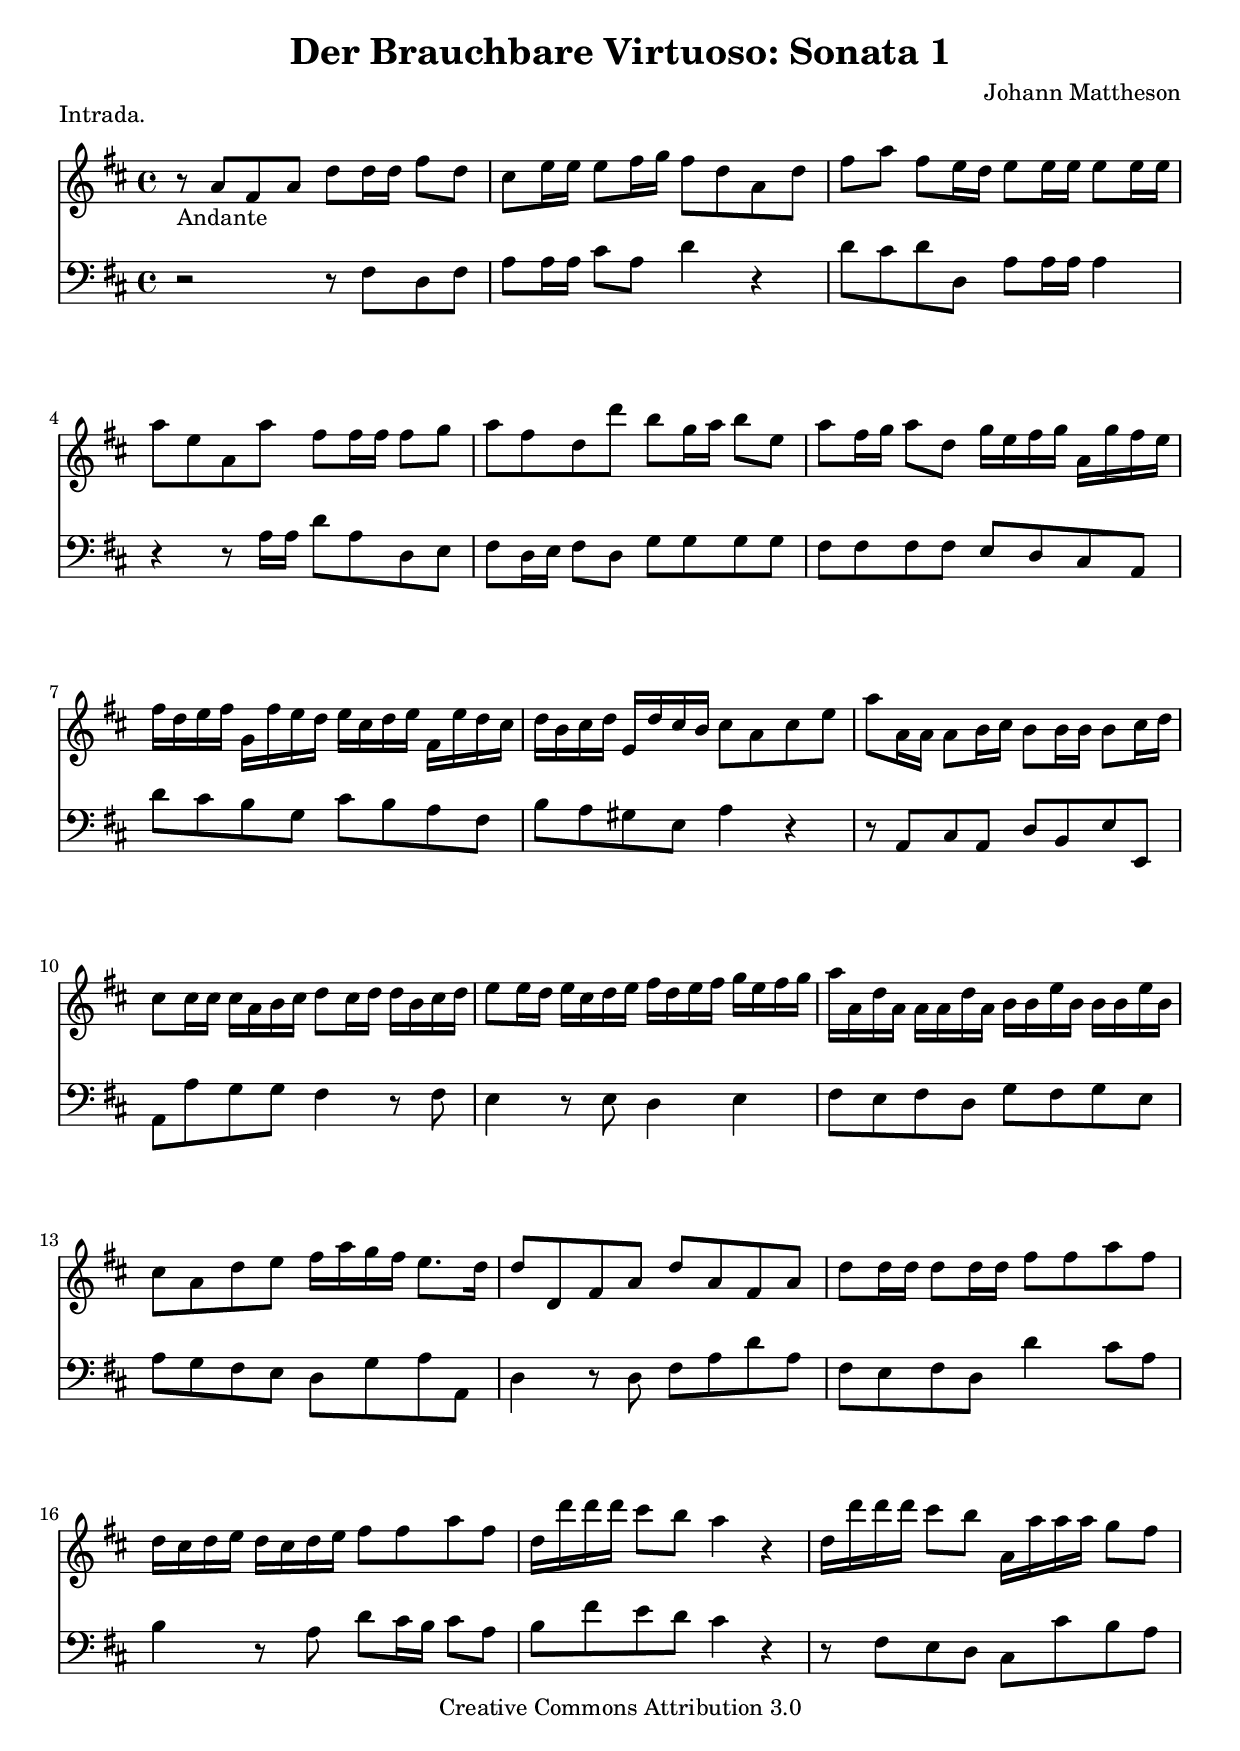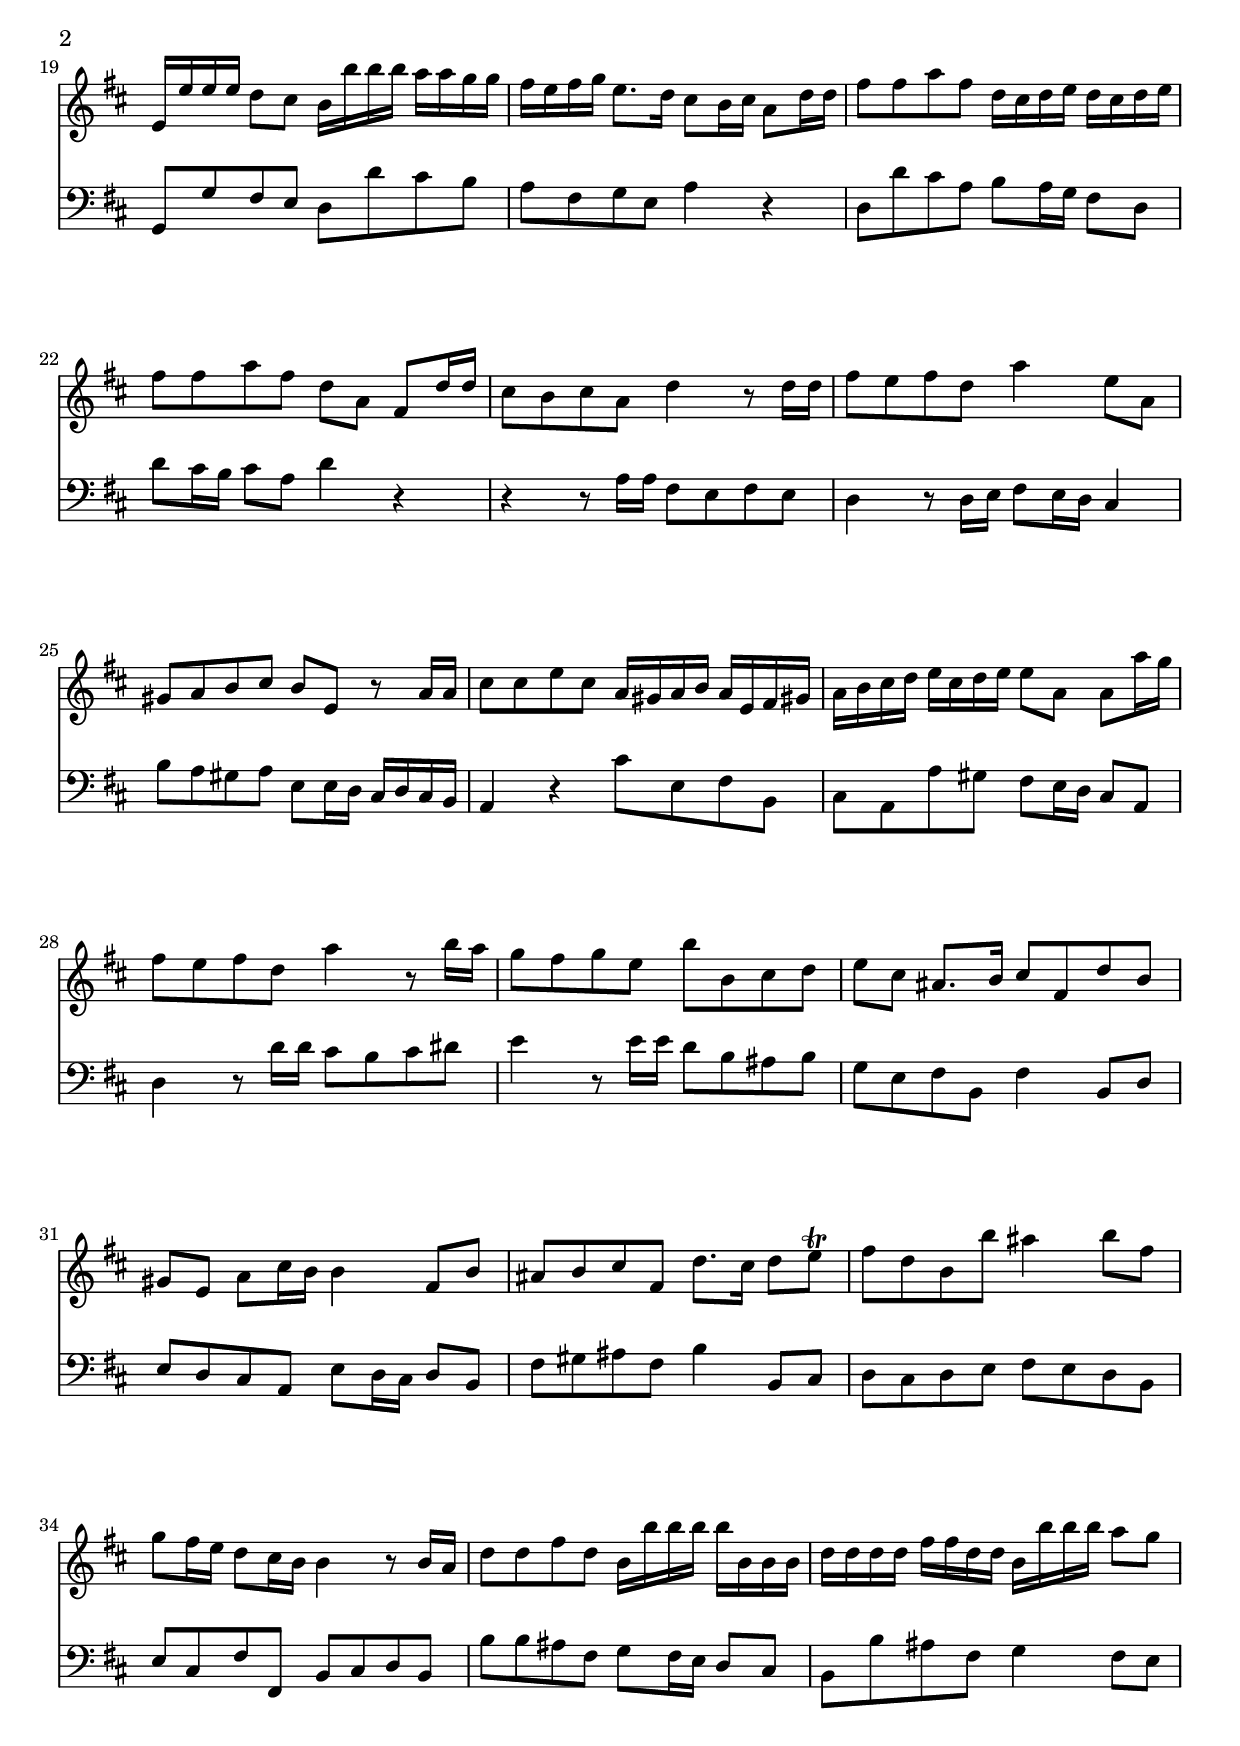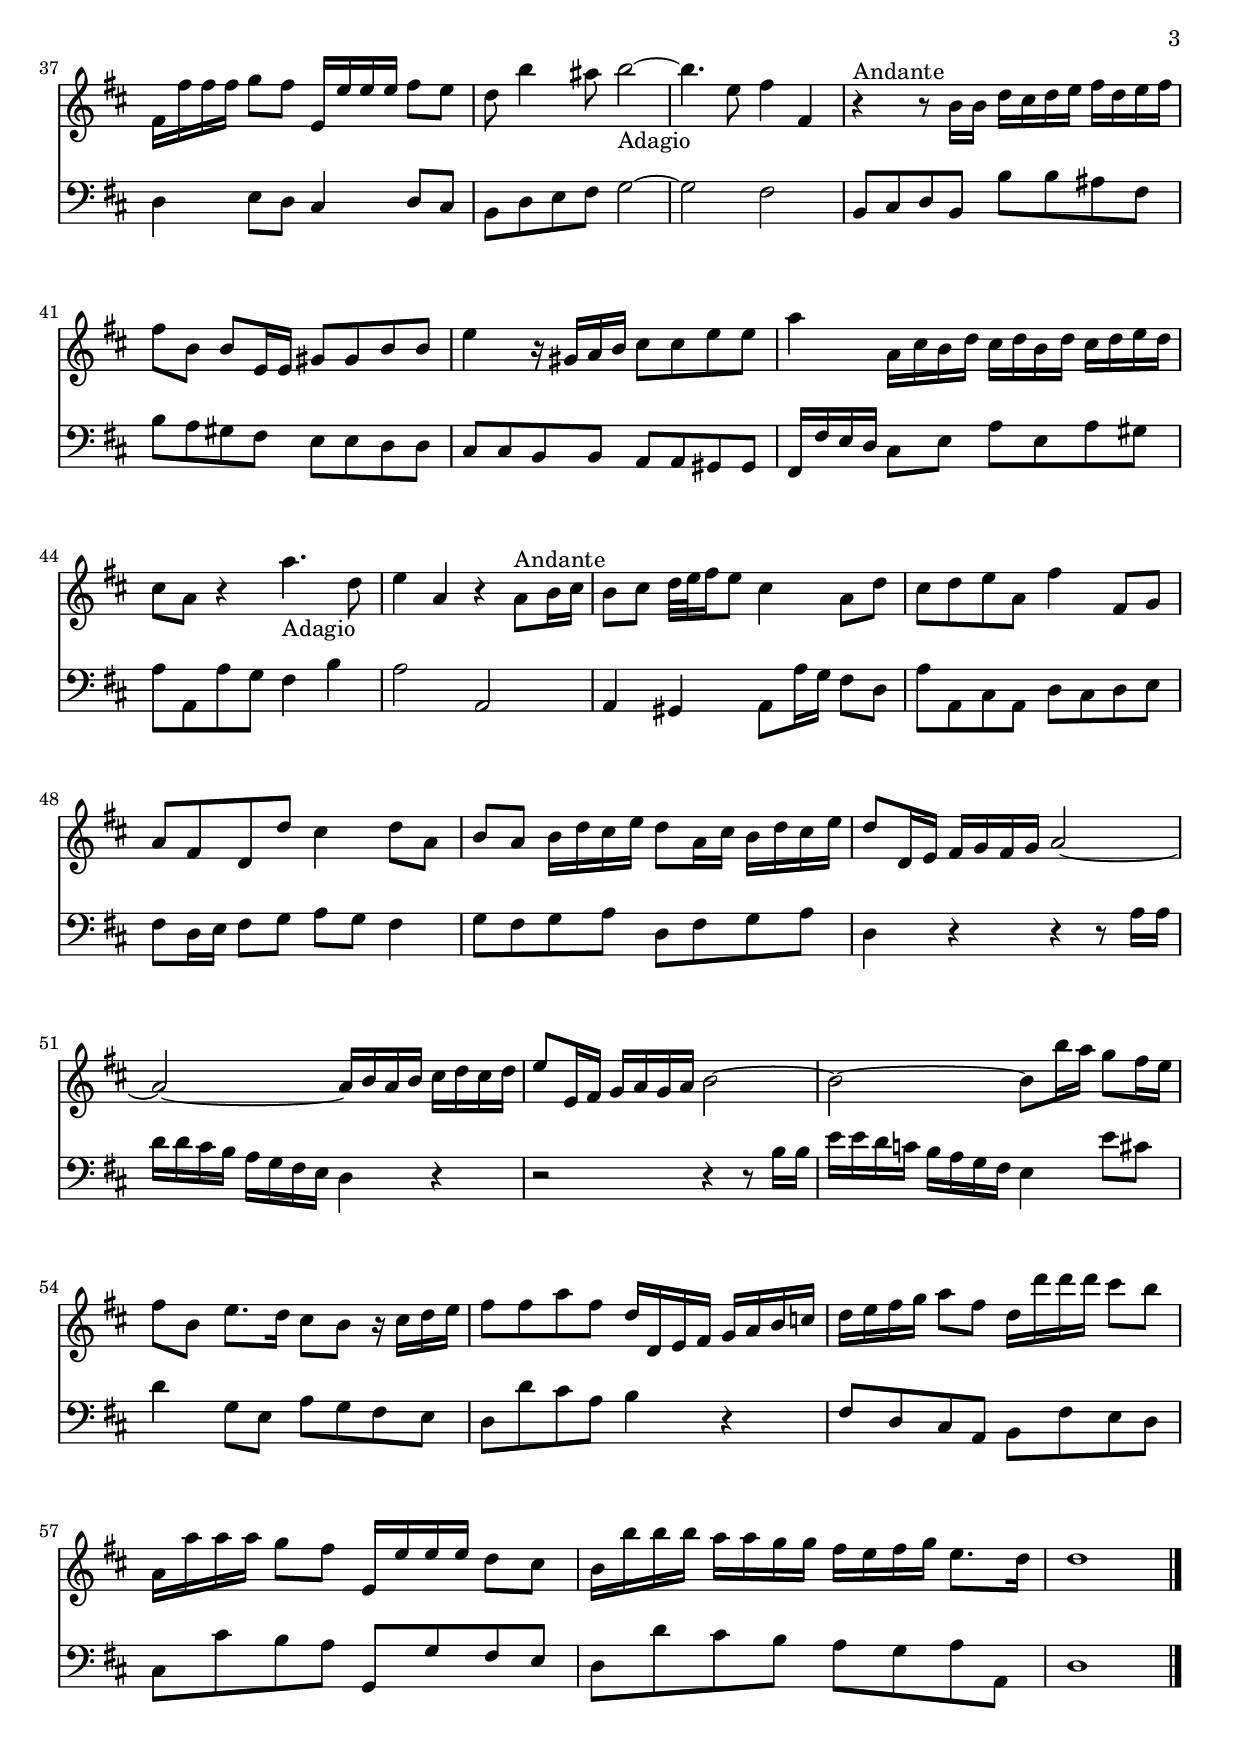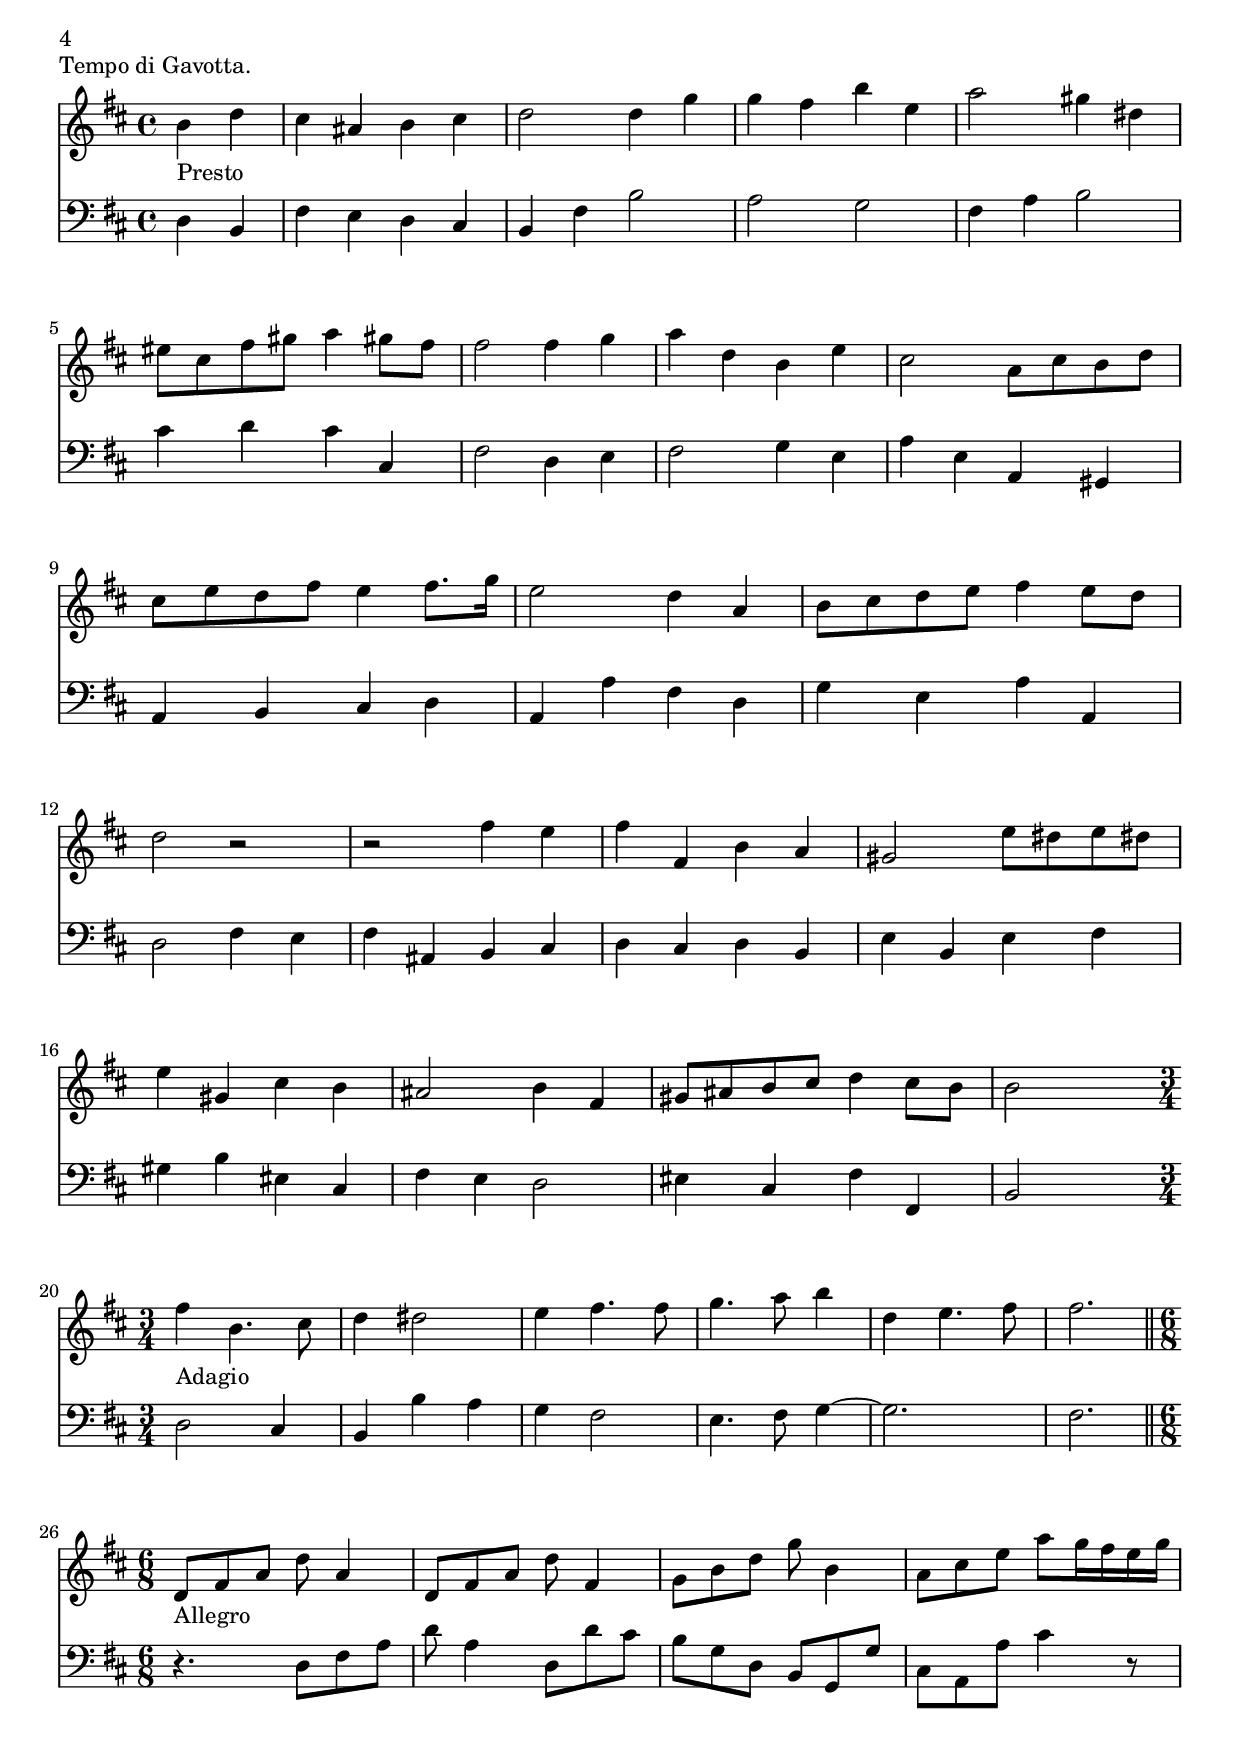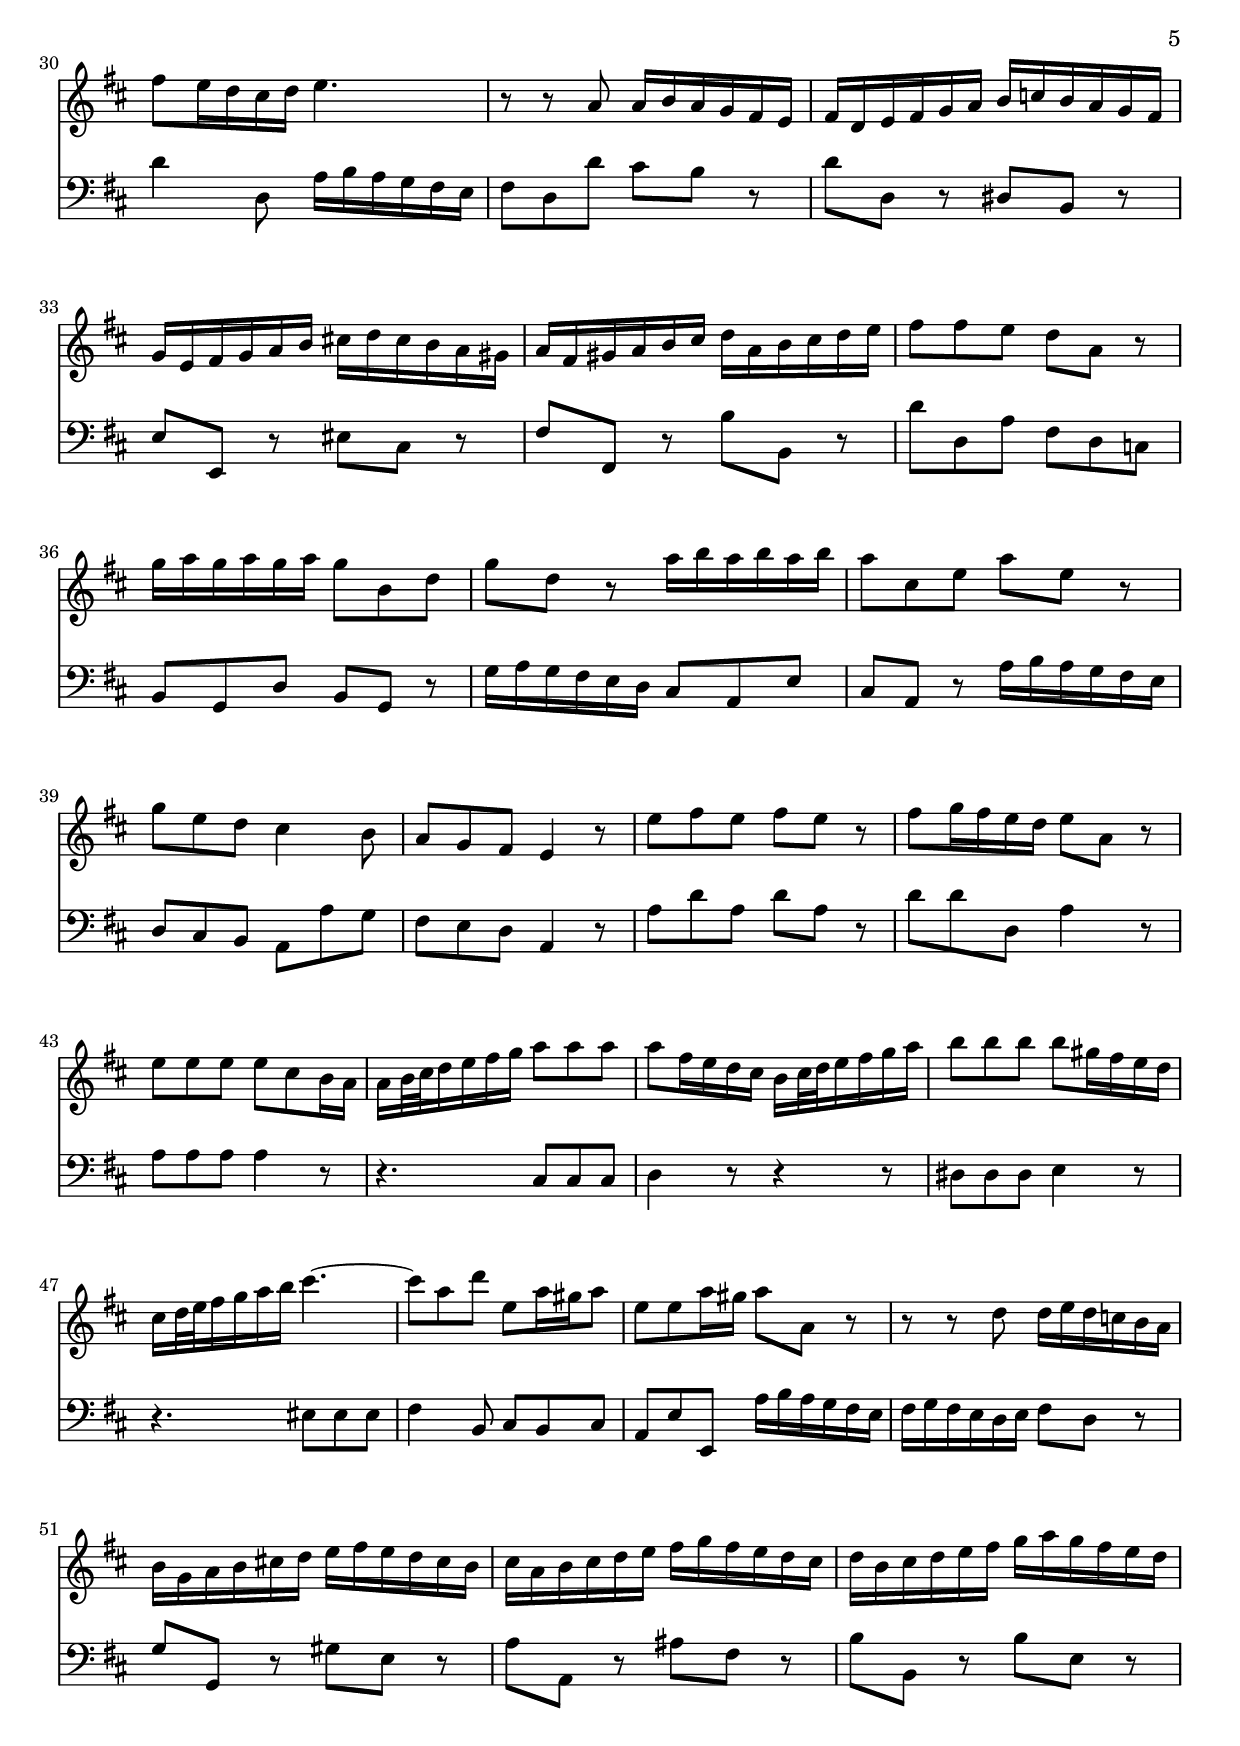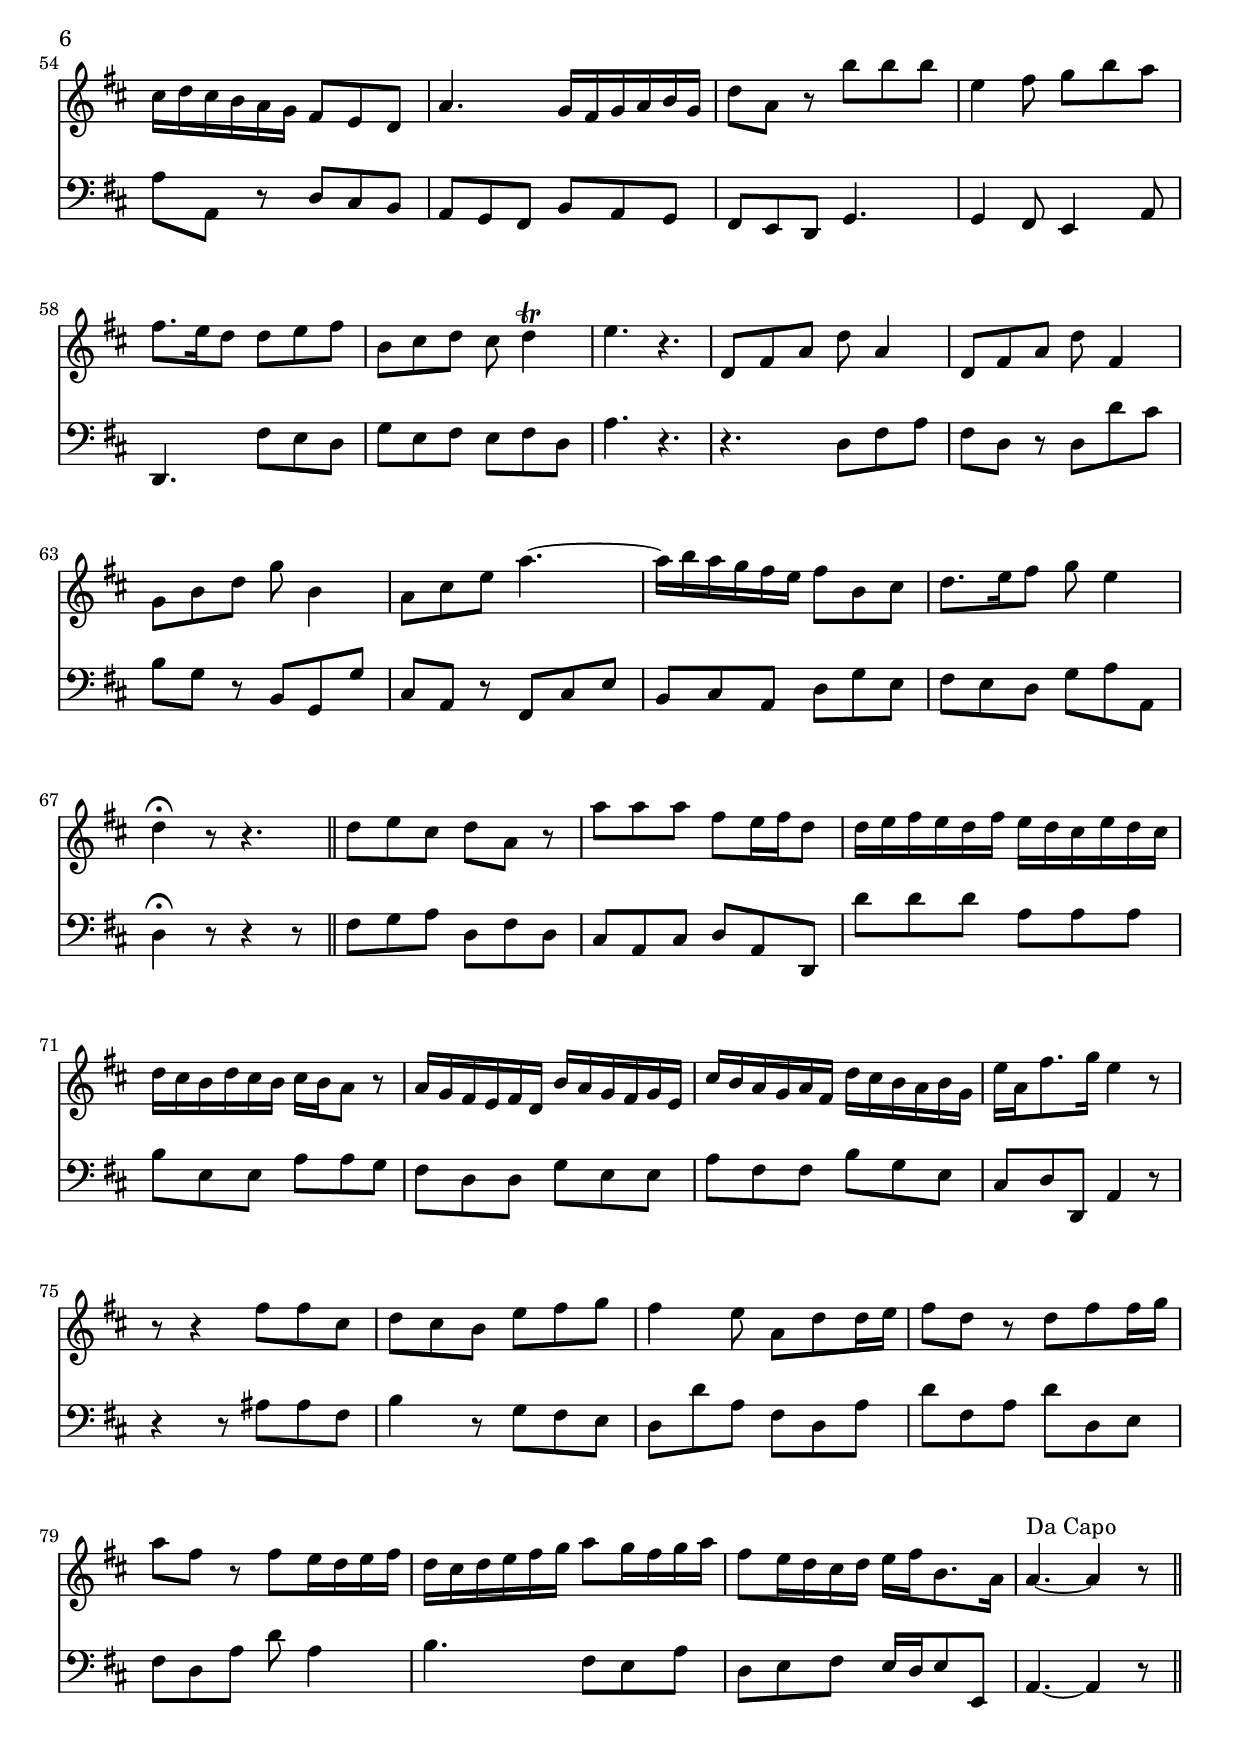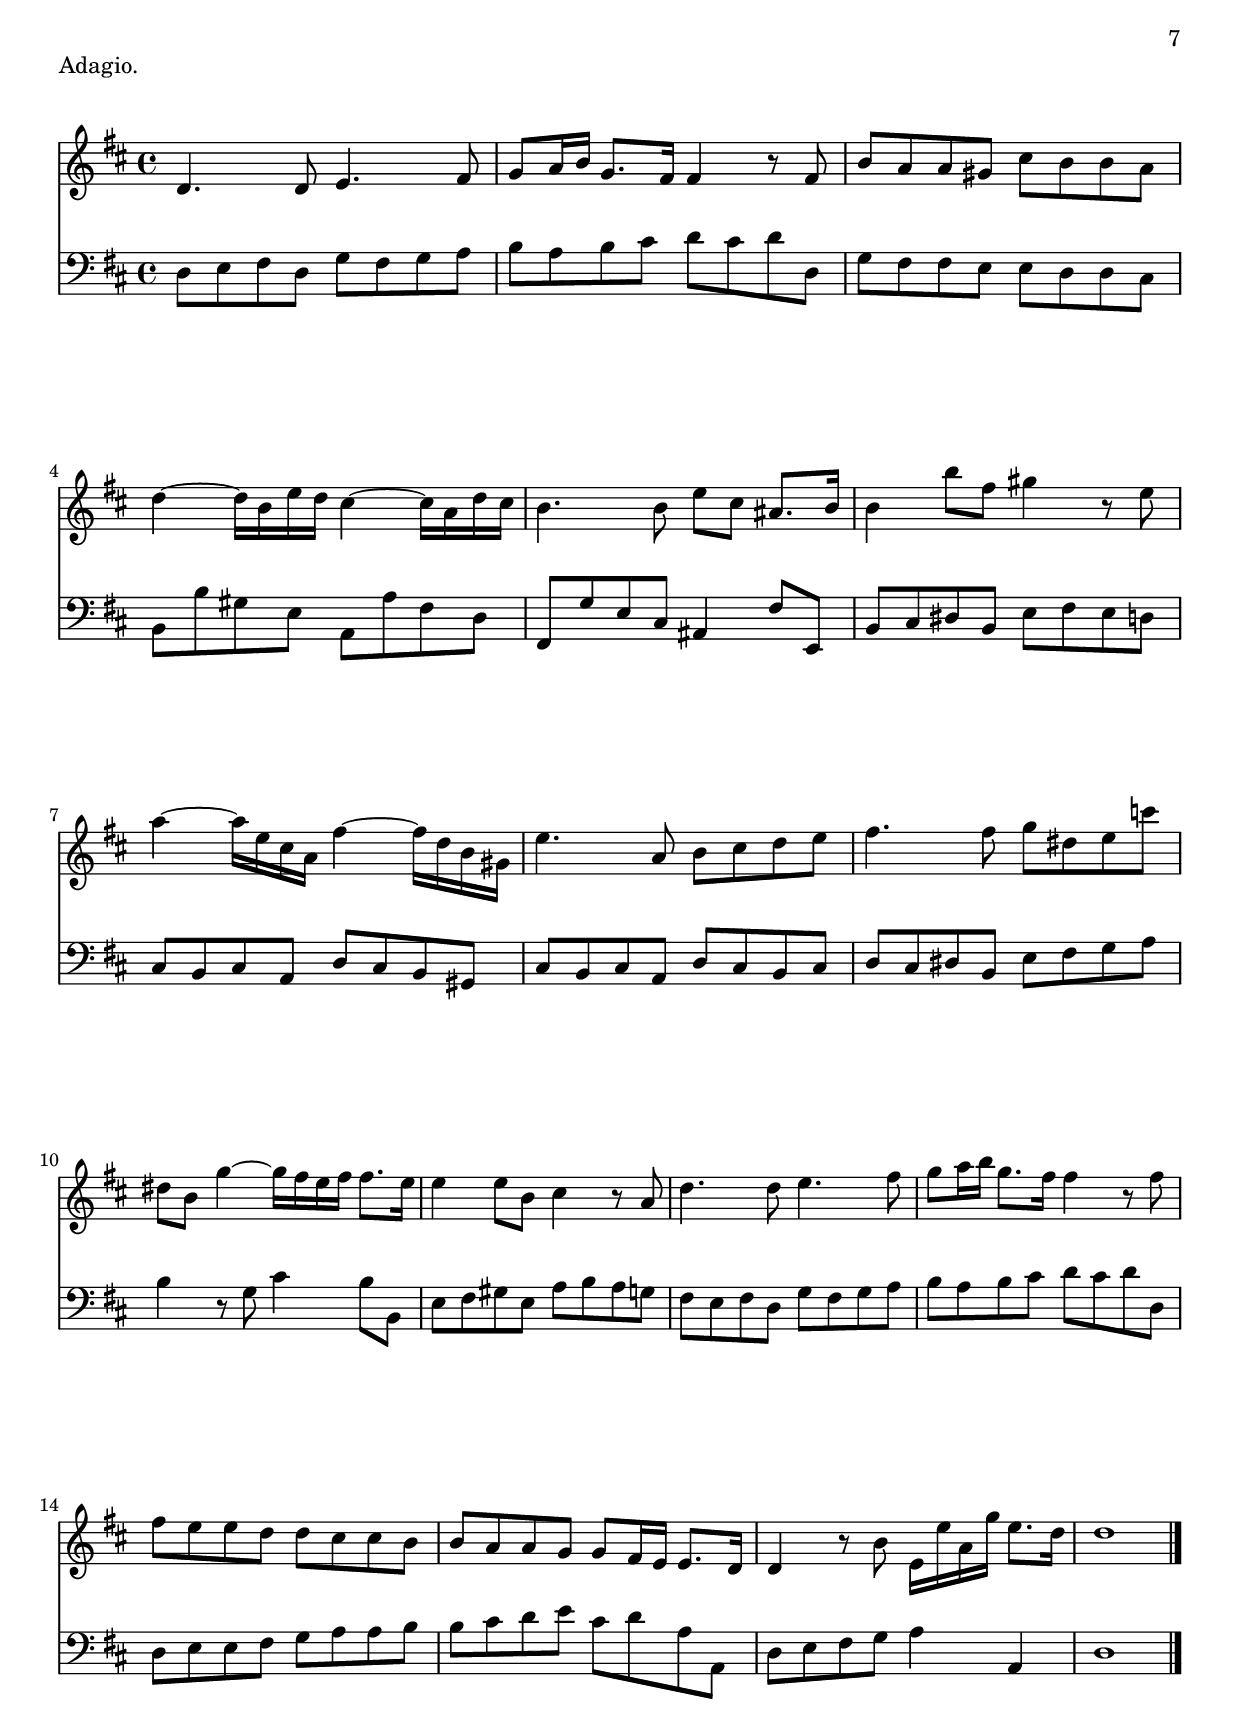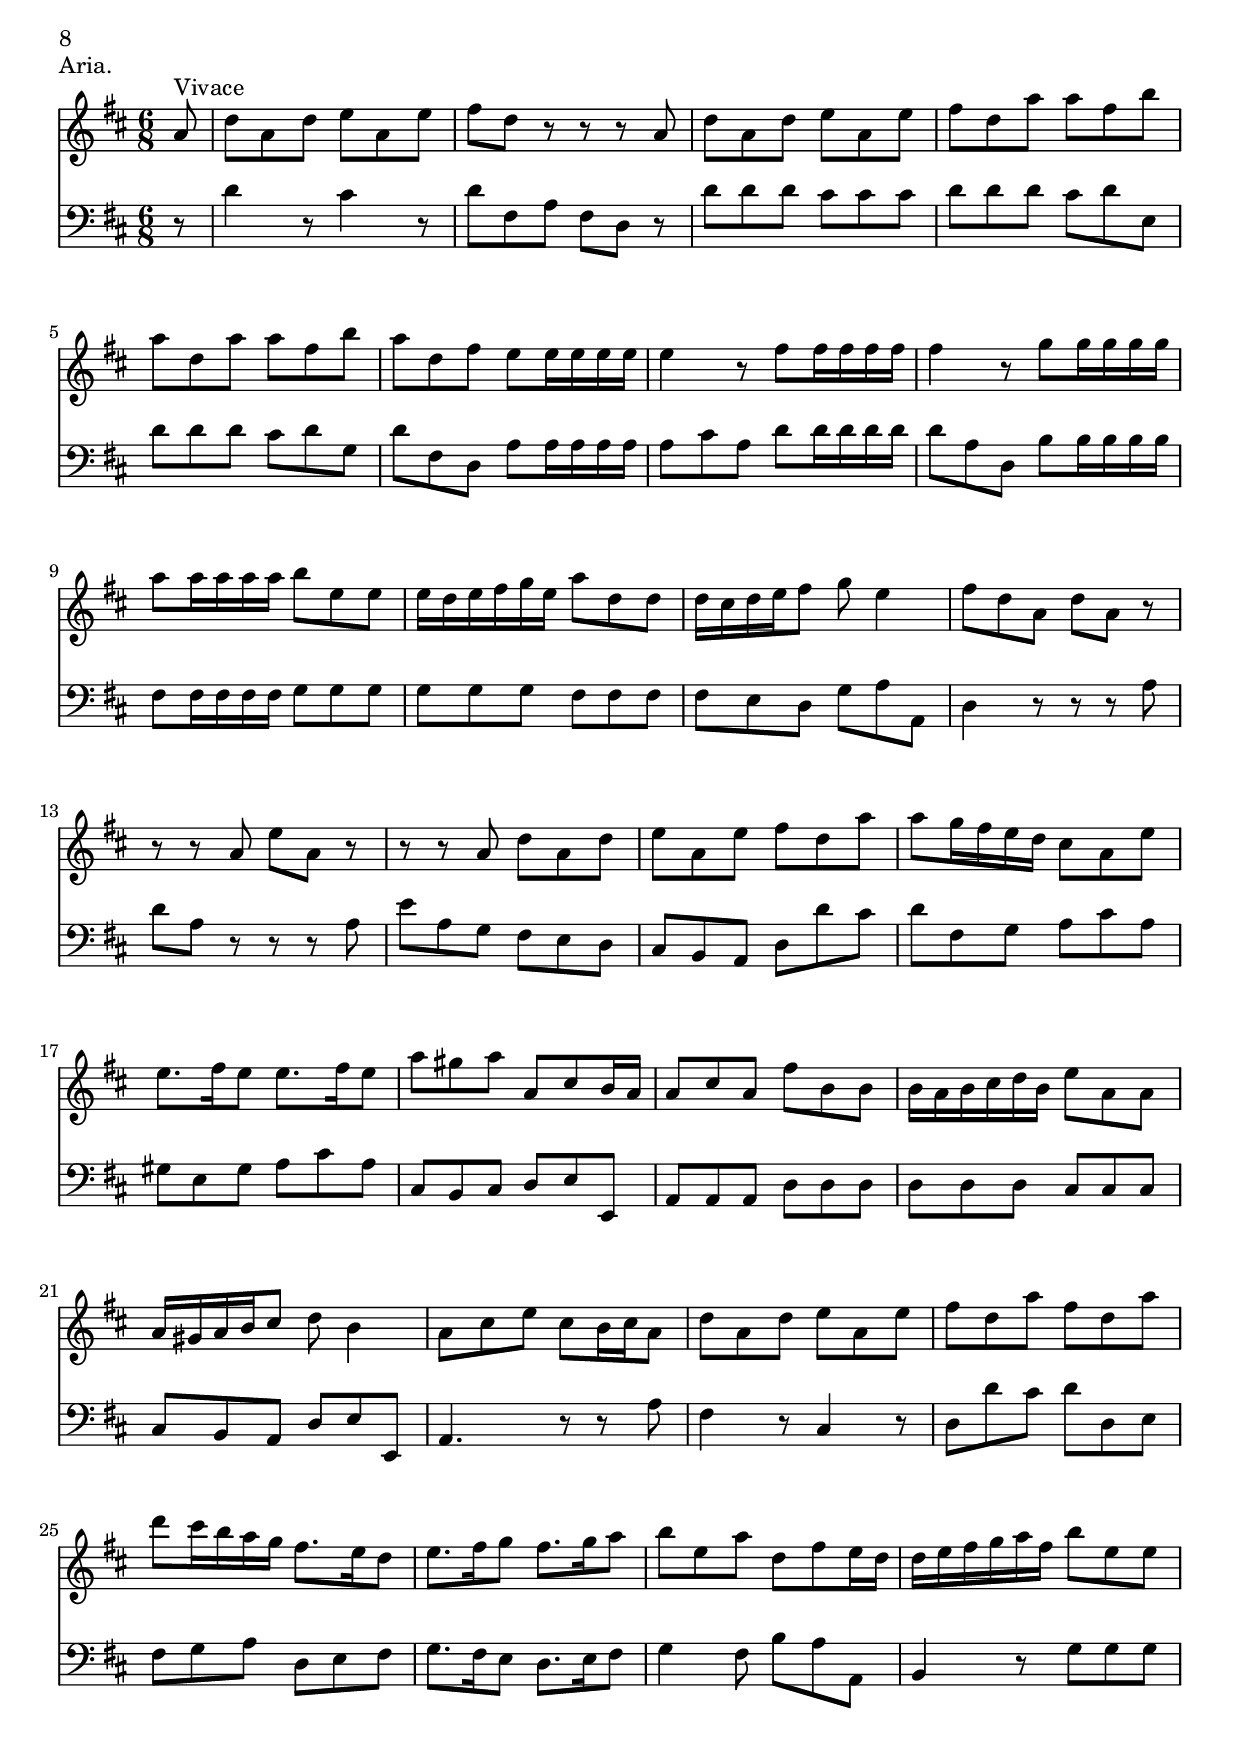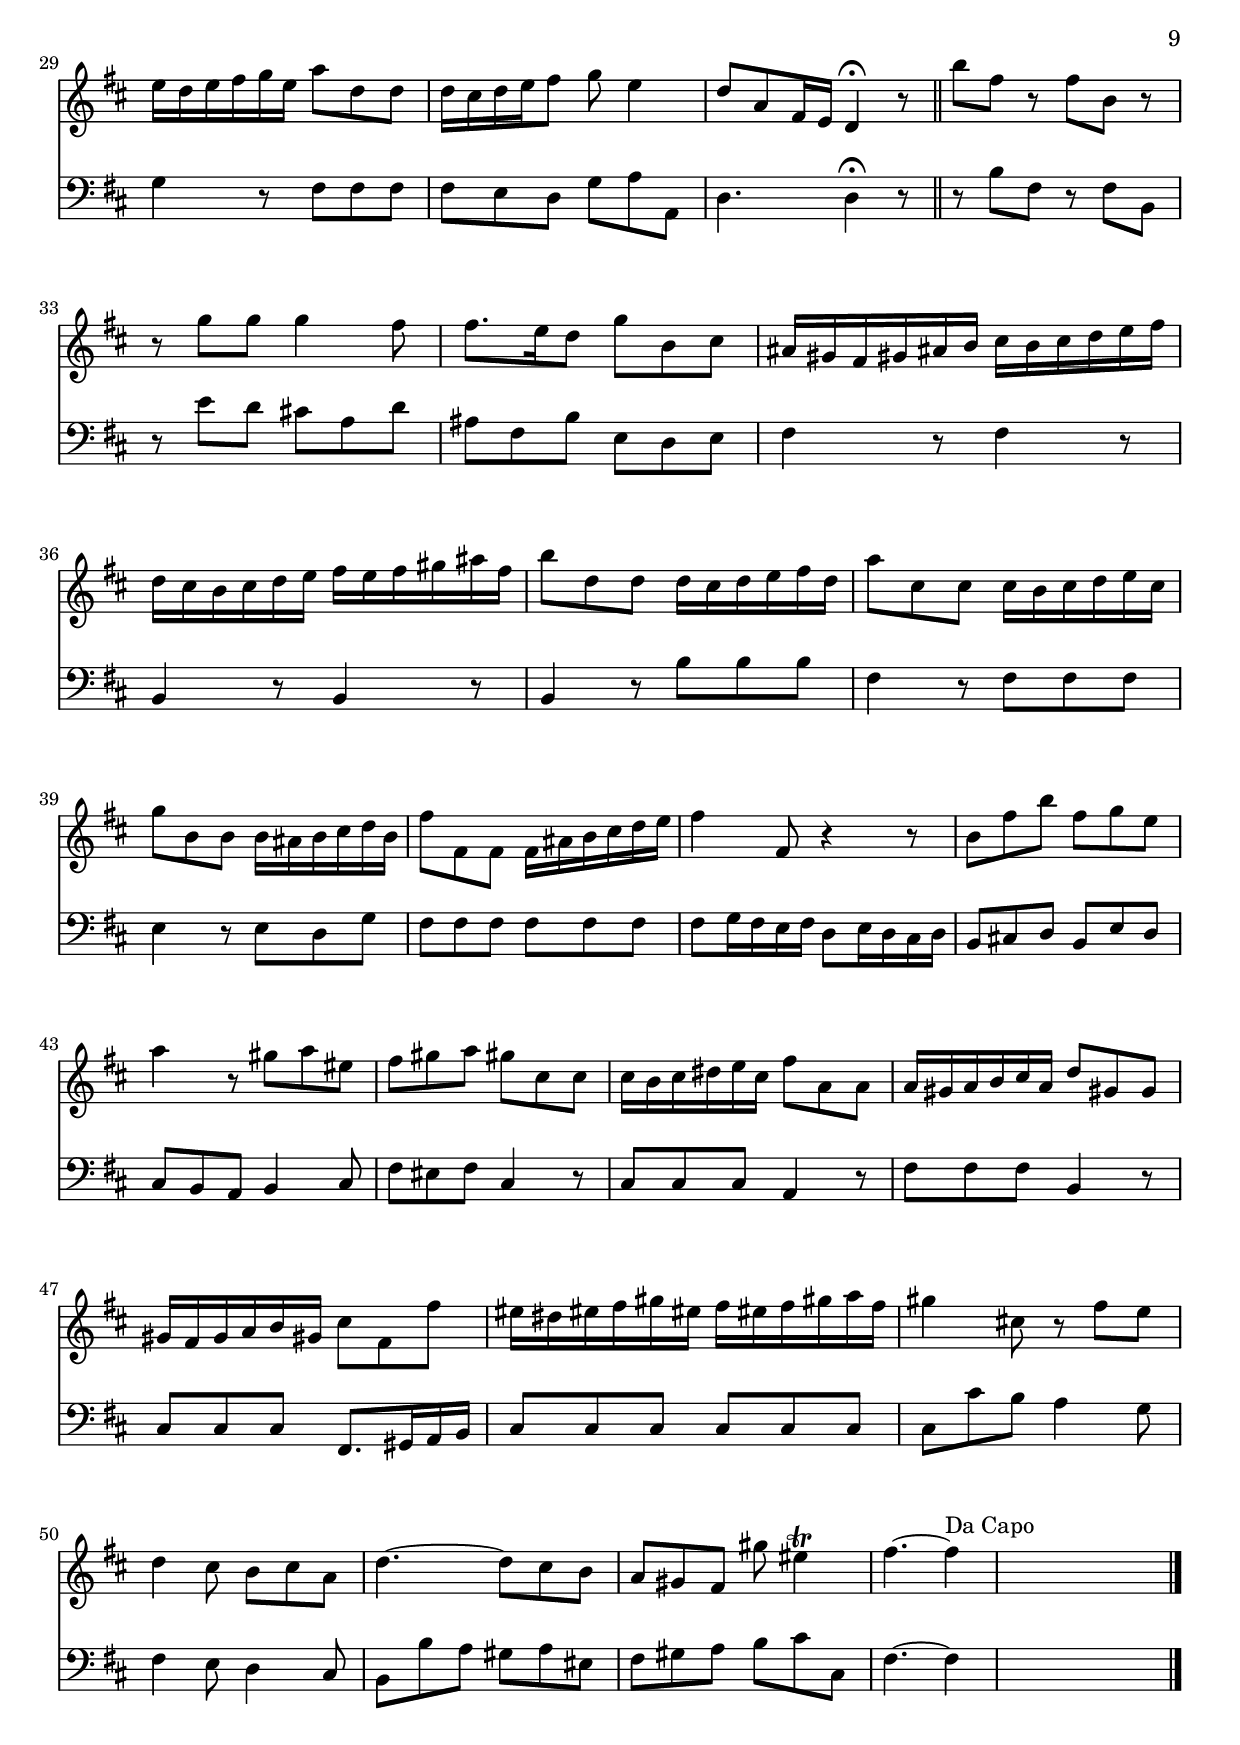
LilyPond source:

\version "2.8.8"

#(set-global-staff-size 20)

\header { 
	title = "Der Brauchbare Virtuoso: Sonata 1"
	composer = "Johann Mattheson"
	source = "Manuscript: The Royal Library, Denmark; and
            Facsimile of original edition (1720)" 
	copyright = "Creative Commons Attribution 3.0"
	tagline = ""
	}

\paper {
	#(set-paper-size "a4")
	ragged-last-bottom = ##f
	}

\score {
  <<
    \new Staff
    \relative c' {
	\clef G
	\key d \major
	\time 4/4
	                   
	r8_\markup {Andante} a' fis a d d16 d fis8 d | 
	cis e16 e e8 fis16 g fis8 d a d |   % 3
	fis a fis e16 d e8 e16 e e8 e16 e | 
	a8 e a, a' fis fis16 fis fis8 g |   % 5
	a fis d d' b g16 a b8 e, | 
	a fis16 g a8 d, g16 e fis g a, g' fis e |   % 7
	fis d e fis g, fis' e d e cis d e fis, e' d cis | 
	d b cis d e, d' cis b cis8 a cis e |   % 9
	a a,16 a a8 b16 cis b8 b16 b b8 cis16 d | 
	cis8 cis16 cis cis a b cis d8 cis16 d d b cis d |   % 11
	e8 e16 d e cis d e fis d e fis g e fis g | 
	a a, d a a a d a b b e b b b e b |   % 13
	cis8 a d e fis16 a g fis e8. d16 | 
	d8 d, fis a d a fis a |   % 15
	d d16 d d8 d16 d fis8 fis a fis | 
	d16 cis d e d cis d e fis8 fis a fis |   % 17
	d16 d' d d cis8 b a4 r | 
	d,16 d' d d cis8 b a,16 a' a a g8 fis |   % 19
	e,16 e' e e d8 cis b16 b' b b a a g g | 
	fis e fis g e8. d16 cis8 b16 cis a8 d16 d |   % 21
	fis8 fis a fis d16 cis d e d cis d e | 
	fis8 fis a fis d a fis d'16 d |   % 23
	cis8 b cis a d4 r8 d16 d | 
	fis8 e fis d a'4 e8 a, |   % 25
	gis! a b cis b e, r a16 a | 
	cis8 cis e cis a16 gis! a b a e fis gis! |   % 27
	a b cis d e cis d e e8 a, a a'16 g | 
	fis8 e fis d a'4 r8 b16 a |   % 29
	g8 fis g e b' b, cis d | 
	e cis ais!8. b16 cis8 fis, d' b |   % 31
	gis! e a cis16 b b4 fis8 b | 
	ais! b cis fis, d'8. cis16 d8 e\trill |   % 33
	fis d b b' ais!4 b8 fis | 
	g fis16 e d8 cis16 b b4 r8 b16 a |   % 35
	d8 d fis d b16 b' b b b b, b b | 
	d d d d fis fis d d b b' b b a8 g |   % 37
	fis,16 fis' fis fis g8 fis e,16 e' e e fis8 e | 
	d b'4 ais!8 b2_\markup{Adagio} ~ |   % 39
	b4. e,8 fis4 fis, | 
	r^\markup{Andante} r8 b16 b d cis d e fis d e fis |   % 41
	fis8 b, b e,16 e gis!8 gis b b | 
	e4 r16 gis,! a b cis8 cis e e |   % 43
	a4 a,16 cis b d cis d b d cis d e d | 
	cis8 a r4 a'4._\markup{Adagio} d,8 |   % 45
	e4 a, r a8^\markup{Andante} b16 cis | 
	b8 cis d32 e fis16 e8 cis4 a8 d |   % 47
	cis d e a, fis'4 fis,8 g | 
	a fis d d' cis4 d8 a |   % 49
	b a b16 d cis e d8 a16 cis b d cis e | 
	d8 d,16 e fis g fis g a2 ~ |   % 51
	a ~ a16 b a b cis d cis d | 
	e8 e,16 fis g a g a b2 ~ |   % 53
	b ~ b8 b'16 a g8 fis16 e | 
	fis8 b, e8. d16 cis8 b r16 cis d e |   % 55
	fis8 fis a fis d16 d, e fis g a b c | 
	d e fis g a8 fis d16 d' d d cis8 b |   % 57
	a,16 a' a a g8 fis e,16 e' e e d8 cis | 
	b16 b' b b a a g g fis e fis g e8. d16 |   % 59
	d1 \bar "|." }

      \new Staff
      \relative c {
	\clef bass
	\key d \major
	\time 4/4 
	                   
	r2 r8 fis d fis | a a16 a cis8 a d4 r |   % 3
	d8 cis d d, a' a16 a a4 | r r8 a16 a d8 a d, e |   % 5
	fis d16 e fis8 d g g g g | fis fis fis fis e d cis a |   % 7
	d' cis b g cis b a fis | b a gis! e a4 r |   % 9
	r8 a, cis a d b e e, | a a' g g fis4 r8 fis |   % 11
	e4 r8 e d4 e | fis8 e fis d g fis g e |   % 13
	a g fis e d g a a, | d4 r8 d fis a d a |   % 15
	fis e fis d d'4 cis8 a | b4 r8 a d cis16 b cis8 a |   % 17
	b fis' e d cis4 r | r8 fis, e d cis cis' b a |   % 19
	g, g' fis e d d' cis b | a fis g e a4 r |   % 21
	d,8 d' cis a b a16 g fis8 d | d' cis16 b cis8 a d4 r |   % 23
	r r8 a16 a fis8 e fis e | d4 r8 d16 e fis8 e16 d cis4 |   % 25
	b'8 a gis! a e e16 d cis d cis b | a4 r cis'8 e, fis b, |   % 27
	cis a a' gis! fis e16 d cis8 a | d4 r8 d'16 d cis8 b cis dis |   % 29
	e4 r8 e16 e d8 b ais! b | g e fis b, fis'4 b,8 d |   % 31
	e d cis a e' d16 cis d8 b | fis' gis! ais! fis b4 b,8 cis |   % 33
	d cis d e fis e d b | e cis fis fis, b cis d b |   % 35
	b' b ais! fis g fis16 e d8 cis | b b' ais! fis g4 fis8 e |   % 37
	d4 e8 d cis4 d8 cis | b d e fis g2 ~ |   % 39
	g fis | b,8 cis d b b' b ais! fis |   % 41
	b a gis! fis e e d d | cis cis b b a a gis! gis |   % 43
	fis16 fis' e d cis8 e a e a gis! | a a, a' g fis4 b |   % 45
	a2 a, | a4 gis! a8 a'16 g fis8 d |   % 47
	a' a, cis a d cis d e | fis d16 e fis8 g a g fis4 |   % 49
	g8 fis g a d, fis g a | d,4 r r r8 a'16 a |   % 51
	d d cis b a g fis e d4 r | r2 r4 r8 b'16 b |   % 53
	e e d c! b a g fis e4 e'8 cis! | d4 g,8 e a g fis e |   % 55
	d d' cis a b4 r | fis8 d cis a b fis' e d |   % 57
	cis cis' b a g, g' fis e | d d' cis b a g a a, |   % 59
	d1 }
  >>
  \header { piece = "Intrada." }
  \layout { indent = #0	 
		}
 }

\score {
  <<
    \new Staff
    \relative c' {
      \clef G
      \key d \major
      \time 2/2 
      
        \partial 4*2 b'4_\markup{Presto} d | cis ais! b cis |   % 3
	d2 d4 g | g fis b e, |   % 5
	a2 gis!4 dis! | eis!8 cis fis gis! a4 gis!8 fis |   % 7
	fis2 \bar ":|:" fis4 g | a d, b e |   % 9
	cis2 a8 cis b d | cis e d fis e4 fis8. g16 |   % 11
	e2 d4 a | b8 cis d e fis4 e8 d |   % 13
	d2 r | r fis4 e |   % 15
	fis fis, b a | gis!2 e'8 dis! e dis! |   % 17
	e4 gis,! cis b | ais!2 b4 fis |   % 19
	gis!8 ais! b cis d4 cis8 b | b2 s \bar ":|"
	\break \time 3/4 
	fis'4_\markup{Adagio} b,4. cis8 | d4 dis!2 |   % 23
	e4 fis4. fis8 | g4. a8 b4 |   % 25
	d, e4. fis8 | fis2. \bar "||"
	\time 6/8 
	d,8_\markup{Allegro} fis a d a4 | d,8 fis a d fis,4 |   % 29
	g8 b d g b,4 | a8 cis e a g16 fis e g |   % 31
	fis8 e16 d cis d e4. |
	r8 r a, a16 b a g fis e |   % 33
	fis d e fis g a b c! b a g fis | 
	g e fis g a b cis! d cis b a gis! |   % 35
	a fis gis a b cis d a b cis d e | fis8 fis e d a r |   % 37
	g'16 a g a g a g8 b, d | g d r a'16 b a b a b |   % 39
	a8 cis, e a e r | g e d cis4 b8 |   % 41
	a g fis e4 r8 | e' fis e fis e r |   % 43
	fis g16 fis e d e8 a, r | e' e e e cis b16 a |   % 45
	a b32 cis d16 e fis g a8 a a | 
	a fis16 e d cis b cis32 d e16 fis g a |   % 47
	b8 b b b gis!16 fis e d | cis d32 e fis16 g a b cis4. ~ |   % 49
	cis8 a d e, a16 gis! a8 | e e a16 gis! a8 a, r |   % 51
	r r d d16 e d c! b a | b g a b cis! d e fis e d cis b |   % 53
	cis a b cis d e fis g fis e d cis | 
	d b cis d e fis g a g fis e d |   % 55
	cis d cis b a g fis8 e d | a'4. g16 fis g a b g |   % 57
	d'8 a r b' b b | e,4 fis8 g b a |   % 59
	fis8. e16 d8 d e fis | b, cis d cis d4\trill |   % 61
	e4. r | d,8 fis a d a4 |   % 63
	d,8 fis a d fis,4 | g8 b d g b,4 |   % 65
	a8 cis e a4. ~ | a16 b a g fis e fis8 b, cis |   % 67
	d8. e16 fis8 g e4 | d\fermata r8 r4. \bar "||"   % 69
	d8 e cis d a r | a' a a fis e16 fis d8 |   % 71
	d16 e fis e d fis e d cis e d cis | 
	d cis b d cis b cis b a8 r |   % 73
	a16 g fis e fis d b' a g fis g e | 
	cis' b a g a fis d' cis b a b g |   % 75
	e' a, fis'8. g16 e4 r8 | r r4 fis8 fis cis |   % 77
	d cis b e fis g | fis4 e8 a, d d16 e |   % 79
	fis8 d r d fis fis16 g | a8 fis r fis e16 d e fis |   % 81
	d cis d e fis g a8 g16 fis g a | 
	fis8 e16 d cis d e fis b,8. a16  % 83
	a4.^\markup{Da Capo} ~ a4 r8 \bar "||"  }

    \new Staff
    \relative c {
        \clef bass
	\key d \major
	\time 4/4 
	                   
	\partial 4*2 d4 b | fis' e d cis |   % 3
	b fis' b2 | a g |   % 5
	fis4 a b2 | cis4 d cis cis, |   % 7
	fis2 d4 e | fis2 g4 e |   % 9
	a e a, gis! | a b cis d |   % 11
	a a' fis d | g e a a, |   % 13
	d2 fis4 e | fis ais,! b cis |   % 15
	d cis d b | e b e fis |   % 17
	gis! b eis,! cis | fis e d2 |   % 19
	eis4 cis fis fis, b2 s
	\time 3/4 d2 cis4 | b b' a |   % 23
	g fis2 | e4. fis8 g4 ~ |   % 25
	g2. | fis \time 6/8 | 
	r4. d8 fis a | d a4 d,8 d' cis |   % 29
	b g d b g g' | cis, a a' cis4 r8 |   % 31
	d4 d,8 a'16 b a g fis e | fis8 d d' cis b r |   % 33
	d d, r dis! b r | e e, r eis'! cis r |   % 35
	fis fis, r b' b, r | d' d, a' fis d c |   % 37
	b g d' b g r | g'16 a g fis e d cis8 a e' |   % 39
	cis a r a'16 b a g fis e | d8 cis b a a' g |   % 41
	fis e d a4 r8 | a' d a d a r |   % 43
	d d d, a'4 r8 | a a a a4 r8 |   % 45
	r4. cis,8 cis cis | d4 r8 r4 r8 |   % 47
	dis! dis dis e4 r8 | r4. eis!8 eis eis |   % 49
	fis4 b,8 cis b cis | a e' e, a'16 b a g fis e |   % 51
	fis g fis e d e fis8 d r | g g, r gis'! e r |   % 53
	a a, r ais'! fis r | b b, r b' e, r |   % 55
	a a, r d cis b | a g fis b a g |   % 57
	fis e d g4. | g4 fis8 e4 a8 |   % 59
	d,4. fis'8 e d | g e fis e fis d |   % 61
	a'4. r | r d,8 fis a |   % 63
	fis d r d d' cis | b g r b, g g' |   % 65
	cis, a r fis cis' e | b cis a d g e |   % 67
	fis e d g a a, | d4\fermata r8 r4 r8 |   % 69
	fis g a d, fis d | cis a cis d a d, |   % 71
	d'' d d a a a | b e, e a a g |   % 73
	fis d d g e e | a fis fis b g e |   % 75
	cis d d, a'4 r8 | r4 r8 ais'! ais fis |   % 77
	b4 r8 g fis e | d d' a fis d a' |   % 79
	d fis, a d d, e | fis d a' d a4 |   % 81
	b4. fis8 e a | d, e fis e16 d e8 e, |   % 83
	a4. ~ a4 r8 }
 >>
   \header { piece = "Tempo di Gavotta." breakbefore = ##t }
   \layout { indent = #0 }
 }


\score {
  <<
    \new Staff
    \relative c' {
	\clef G
	\key d \major
	\time 4/4 
	                   
	d4. d8 e4. fis8 | g a16 b g8. fis16 fis4 r8 fis |   % 3
	b a a gis! cis b b a | d4 ~ d16 b e d cis4 ~ cis16 a d cis |   % 5
	b4. b8 e cis ais!8. b16 | b4 b'8 fis gis!4 r8 e |   % 7
	a4 ~ a16 e cis a fis'4 ~ fis16 d b gis! | e'4. a,8 b cis d e |   % 9
	fis4. fis8 g dis! e c'! | dis,! b g'4 ~ g16 fis e fis fis8. e16 |   % 11
	e4 e8 b cis4 r8 a | d4. d8 e4. fis8 |   % 13
	g a16 b g8. fis16 fis4 r8 fis | fis e e d d cis cis b |   % 15
	b a a g g fis16 e e8. d16 | d4 r8 b' e,16 e' a, g' e8. d16 |   % 17
	d1 \bar "|." }

    \new Staff
    \relative c {
	\clef bass
	\key d \major
	\time 4/4 
	                   
	d8 e fis d g fis g a | b a b cis d cis d d, |   % 3
	g fis fis e e d d cis | b b' gis! e a, a' fis d |   % 5
	fis, g' e cis ais!4 fis'8 e, | b' cis dis! b e fis e d! |   % 7
	cis b cis a d cis b gis! | cis b cis a d cis b cis |   % 9
	d cis dis! b e fis g a | b4 r8 g cis4 b8 b, |   % 11
	e fis gis! e a b a g! | fis e fis d g fis g a |   % 13
	b a b cis d cis d d, | d e e fis g a a b |   % 15
	b cis d e cis d a a, | d e fis g a4 a, |   % 17
	d1 }
  >>
  \header { piece = "Adagio." breakbefore = ##t }
  \layout { indent = #0	}
}

\score {
  <<
    \new Staff
    \relative c' {
	\clef G
	\key d \major
	\time 6/8 
	                   
	\partial 8*1 a'8^\markup{Vivace} | d a d e a, e' |   % 3
	fis d r r r a | d a d e a, e' |   % 5
	fis d a' a fis b | a d, a' a fis b |   % 7
	a d, fis e e16 e e e | e4 r8 fis fis16 fis fis fis |   % 9
	fis4 r8 g g16 g g g | a8 a16 a a a b8 e, e |   % 11
	e16 d e fis g e a8 d, d | d16 cis d e fis8 g e4 |   % 13
	fis8 d a d a r | r r a e' a, r |   % 15
	r r a d a d | e a, e' fis d a' |   % 17
	a g16 fis e d cis8 a e' | e8. fis16 e8 e8. fis16 e8 |   % 19
	a gis! a a, cis b16 a | a8 cis a fis' b, b |   % 21
	b16 a b cis d b e8 a, a | a16 gis! a b cis8 d b4 |   % 23
	a8 cis e cis b16 cis a8 | d a d e a, e' |   % 25
	fis d a' fis d a' | d cis16 b a g fis8. e16 d8 |   % 27
	e8. fis16 g8 fis8. g16 a8 | b e, a d, fis e16 d |   % 29
	d e fis g a fis b8 e, e | e16 d e fis g e a8 d, d |   % 31
	d16 cis d e fis8 g e4 | d8 a fis16 e d4\fermata r8 \bar "||"   % 33
	b'' fis r fis b, r | r g' g g4 fis8 |   % 35
	fis8. e16 d8 g b, cis | 
	ais!16 gis! fis gis! ais! b cis b cis d e fis |   % 37
	d cis b cis d e fis e fis gis! ais! fis | 
	b8 d, d d16 cis d e fis d |   % 39
	a'8 cis, cis cis16 b cis d e cis | g'8 b, b b16 ais! b cis d b |   % 41
	fis'8 fis, fis fis16 ais! b cis d e | fis4 fis,8 r4 r8 |   % 43
	b fis' b fis g e | a4 r8 gis! a eis! |   % 45
	fis gis! a gis! cis, cis | cis16 b cis dis! e cis fis8 a, a |   % 47
	a16 gis! a b cis a d8 gis,! gis | 
	gis!16 fis gis a b gis! cis8 fis, fis' |   % 49
	eis!16 dis! eis! fis gis! eis! fis eis! fis gis! a fis | 
	gis!4 cis,!8 r fis e |   % 51
	d4 cis8 b cis a | d4. ~ d8 cis b |   % 53
	a gis! fis gis'! eis!4\trill | 
	fis4. ~ fis4^\markup{Da Capo} \bar "|" s8 \bar "|."
}

    \new Staff
    \relative c {
	\clef bass
	\key d \major
	\time 6/8 
	                   
	\partial 8*1 r8 | d'4 r8 cis4 r8 |   % 3
	d fis, a fis d r | d' d d cis cis cis |   % 5
	d d d cis d e, | d' d d cis d g, |   % 7
	d' fis, d a' a16 a a a | a8 cis a d d16 d d d |   % 9
	d8 a d, b' b16 b b b | fis8 fis16 fis fis fis g8 g g |   % 11
	g g g fis fis fis | fis e d g a a, |   % 13
	d4 r8 r r a' | d a r r r a |   % 15
	e' a, g fis e d | cis b a d d' cis |   % 17
	d fis, g a cis a | gis! e gis a cis a |   % 19
	cis, b cis d e e, | a a a d d d |   % 21
	d d d cis cis cis | cis b a d e e, |   % 23
	a4. r8 r a' | fis4 r8 cis4 r8 |   % 25
	d d' cis d d, e | fis g a d, e fis |   % 27
	g8. fis16 e8 d8. e16 fis8 | g4 fis8 b a a, |   % 29
	b4 r8 g' g g | g4 r8 fis fis fis |   % 31
	fis e d g a a, | d4. d4\fermata r8 |   % 33
	r b' fis r fis b, | r e' d cis! a d |   % 35
	ais! fis b e, d e | fis4 r8 fis4 r8 |   % 37
	b,4 r8 b4 r8 | b4 r8 b' b b |   % 39
	fis4 r8 fis fis fis | e4 r8 e d g |   % 41
	fis fis fis fis fis fis | fis g16 fis e fis d8 e16 d cis d |   % 43
	b8 cis! d b e d | cis b a b4 cis8 |   % 45
	fis eis! fis cis4 r8 | cis cis cis a4 r8 |   % 47
	fis' fis fis b,4 r8 | cis cis cis fis,8. gis!16 a b |   % 49
	cis8 cis cis cis cis cis | cis cis' b a4 g8 |   % 51
	fis4 e8 d4 cis8 | b b' a gis! a eis! |   % 53
	fis gis! a b cis cis, | fis4. ~ fis4 \bar "|" s8 }
  >>
  \header { piece = "Aria." breakbefore = ##t }
  \layout { indent = #0	}
}
